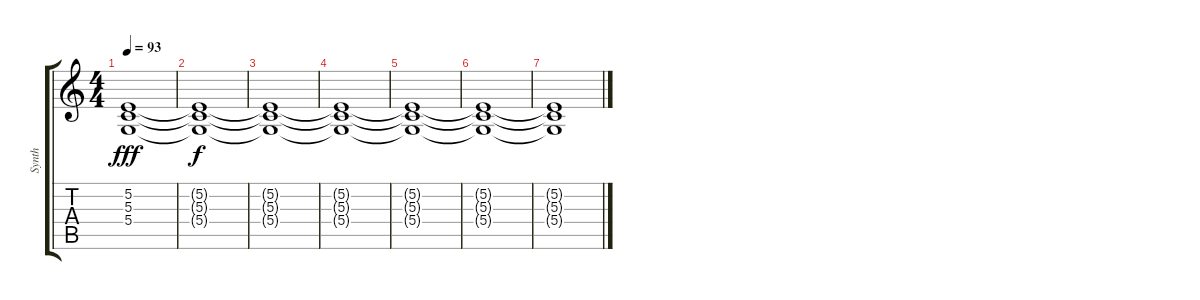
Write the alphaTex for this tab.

\track ("Synth" "Synth") {instrument synthstrings1}
\staff {score tabs}
\tuning (E4 B3 G3 D3 A2 E2) {hide}
\ts (4 4)
\tempo 93
\clef g2
\ks c
(5.2 5.3{t} 5.4{t}).1{dy fff} |
(5.2{t} 5.3{t} 5.4{t}).1{dy f} |
(5.2{t} 5.3{t} 5.4{t}).1 |
(5.2{t} 5.3{t} 5.4{t}).1 |
(5.2{t} 5.3{t} 5.4{t}).1 |
(5.2{t} 5.3{t} 5.4{t}).1 |
(5.2{t} 5.3{t} 5.4{t}).1
